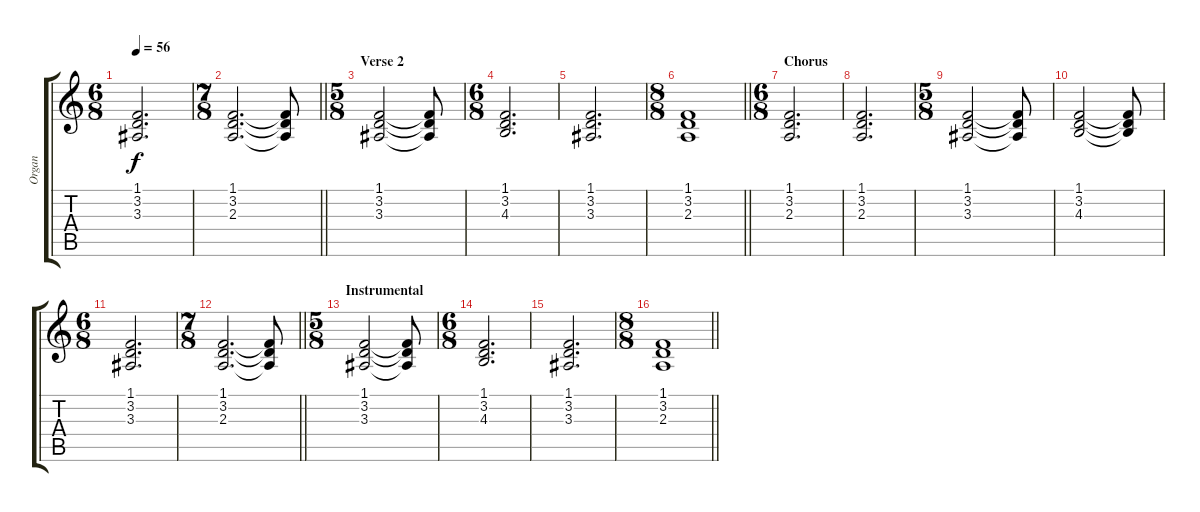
\track ("Organ" "Organ") {instrument percussiveorgan}
\staff {score tabs}
\tuning (E4 B3 G3 D3 A2 E2) {hide}
\ts (6 8)
\tempo 56
\clef g2
\ks c
(1.1 3.2 3.3).2{d dy f} |
\ts (7 8)
\barLineRight lightlight
(1.1 3.2 2.3).2{d} (1.1{t} 3.2{t} 2.3{t}).8 |
\ts (5 8)
\section ("" "Verse 2")
(1.1 3.2 3.3).2 (1.1{t} 3.2{t} 3.3{t}).8 |
\ts (6 8)
(1.1 3.2 4.3).2{d} |
(1.1 3.2 3.3).2{d} |
\ts (8 8)
\barLineRight lightlight
(1.1 3.2 2.3).1 |
\ts (6 8)
\section ("" "Chorus")
(1.1 3.2 2.3).2{d} |
(1.1 3.2 2.3).2{d} |
\ts (5 8)
(1.1 3.2 3.3).2 (1.1{t} 3.2{t} 3.3{t}).8 |
(1.1 3.2 4.3).2 (1.1{t} 3.2{t} 4.3{t}).8 |
\ts (6 8)
(1.1 3.2 3.3).2{d} |
\ts (7 8)
\barLineRight lightlight
(1.1 3.2 2.3).2{d} (1.1{t} 3.2{t} 2.3{t}).8 |
\ts (5 8)
\section ("" "Instrumental")
(1.1 3.2 3.3).2 (1.1{t} 3.2{t} 3.3{t}).8 |
\ts (6 8)
(1.1 3.2 4.3).2{d} |
(1.1 3.2 3.3).2{d} |
\ts (8 8)
\barLineRight lightlight
(1.1 3.2 2.3).1
